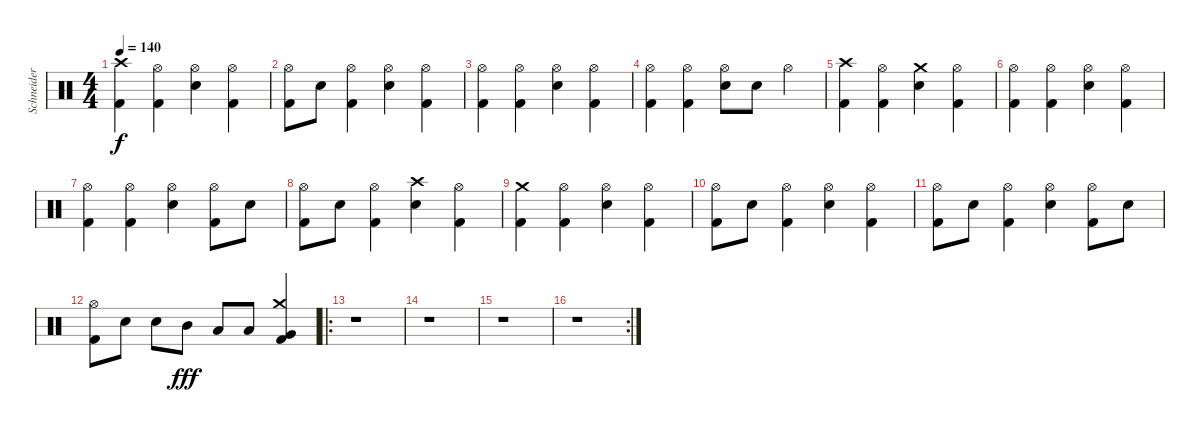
\track ("Schneider" "Schneider") {instrument percussion}
\staff {score}
\articulation defaults
\ts (4 4)
\tempo 140
\clef neutral
\ks c
("Kick (hit) 2" "Crash high (hit)").4{dy f} ("Kick (hit) 2" "Hi-Hat (open)").4 ("Hi-Hat (open)" "Snare (hit) 2").4 ("Kick (hit) 2" "Hi-Hat (open)").4 |
("Kick (hit) 2" "Hi-Hat (open)").8 "Snare (hit) 2".8 ("Kick (hit) 2" "Hi-Hat (open)").4 ("Hi-Hat (open)" "Snare (hit) 2").4 ("Kick (hit) 2" "Hi-Hat (open)").4 |
("Kick (hit) 2" "Hi-Hat (open)").4 ("Kick (hit) 2" "Hi-Hat (open)").4 ("Hi-Hat (open)" "Snare (hit) 2").4 ("Kick (hit) 2" "Hi-Hat (open)").4 |
("Kick (hit) 2" "Hi-Hat (open)").4 ("Kick (hit) 2" "Hi-Hat (open)").4 ("Hi-Hat (open)" "Snare (hit) 2").8 "Snare (hit) 2".8 "Hi-Hat (open)".4 |
("Kick (hit) 2" "Crash high (hit)").4 ("Kick (hit) 2" "Hi-Hat (open)").4 ("Crash medium (hit)" "Snare (hit) 2").4 ("Kick (hit) 2" "Hi-Hat (open)").4 |
("Kick (hit) 2" "Hi-Hat (open)").4 ("Kick (hit) 2" "Hi-Hat (open)").4 ("Hi-Hat (open)" "Snare (hit) 2").4 ("Kick (hit) 2" "Hi-Hat (open)").4 |
("Kick (hit) 2" "Hi-Hat (open)").4 ("Kick (hit) 2" "Hi-Hat (open)").4 ("Hi-Hat (open)" "Snare (hit) 2").4 ("Kick (hit) 2" "Hi-Hat (open)").8 "Snare (hit) 2".8 |
("Kick (hit) 2" "Hi-Hat (open)").8 "Snare (hit) 2".8 ("Kick (hit) 2" "Hi-Hat (open)").4 ("Crash high (hit)" "Snare (hit) 2").4 ("Kick (hit) 2" "Hi-Hat (open)").4 |
("Kick (hit) 2" "Crash medium (hit)").4 ("Kick (hit) 2" "Hi-Hat (open)").4 ("Hi-Hat (open)" "Snare (hit) 2").4 ("Kick (hit) 2" "Hi-Hat (open)").4 |
("Kick (hit) 2" "Hi-Hat (open)").8 "Snare (hit) 2".8 ("Kick (hit) 2" "Hi-Hat (open)").4 ("Hi-Hat (open)" "Snare (hit) 2").4 ("Kick (hit) 2" "Hi-Hat (open)").4 |
("Kick (hit) 2" "Hi-Hat (open)").8 "Snare (hit) 2".8 ("Kick (hit) 2" "Hi-Hat (open)").4 ("Hi-Hat (open)" "Snare (hit) 2").4 ("Kick (hit) 2" "Hi-Hat (open)").8 "Snare (hit) 2".8 |
("Kick (hit) 2" "Hi-Hat (open)").8 "Snare (hit) 2".8 "Snare (hit) 2".8 "Mid Tom (hit)".8{dy fff} "Low Tom (hit)".8 "Low Tom (hit)".8 ("Kick (hit) 2" "Crash medium (hit)" "Very Low Tom (hit)").4 |
\ro
r.1 |
r.1 |
r.1 |
\rc 2
r.1
